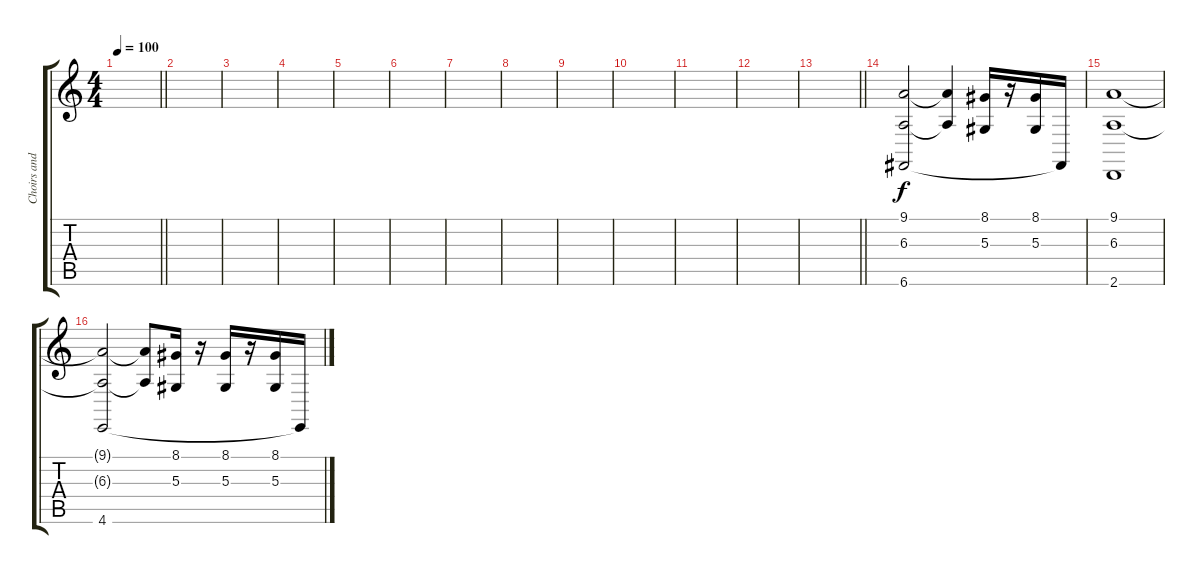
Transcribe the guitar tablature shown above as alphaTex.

\track ("Choirs and Violins" "Choirs and") {instrument choiraahs}
\staff {score tabs}
\tuning (C4 G3 Eb3 Bb2 F2 C2) {hide}
\ts (4 4)
\tempo 100
\clef g2
\barLineRight lightlight
\ks c
|
|
|
|
|
|
|
|
|
|
|
|
\barLineRight lightlight
|
(9.1 6.3 6.6).2 (9.1{t} 6.3{t}).4 (8.1 5.3).16 r.16 (8.1 5.3).16 6.6{t}.16 |
(9.1 6.3 2.6).1 |
(9.1{t} 6.3{t} 4.6).2 (9.1{t} 6.3{t}).8 (8.1 5.3).16 r.16 (8.1 5.3).16 r.16 (8.1 5.3).16 4.6{t}.16
